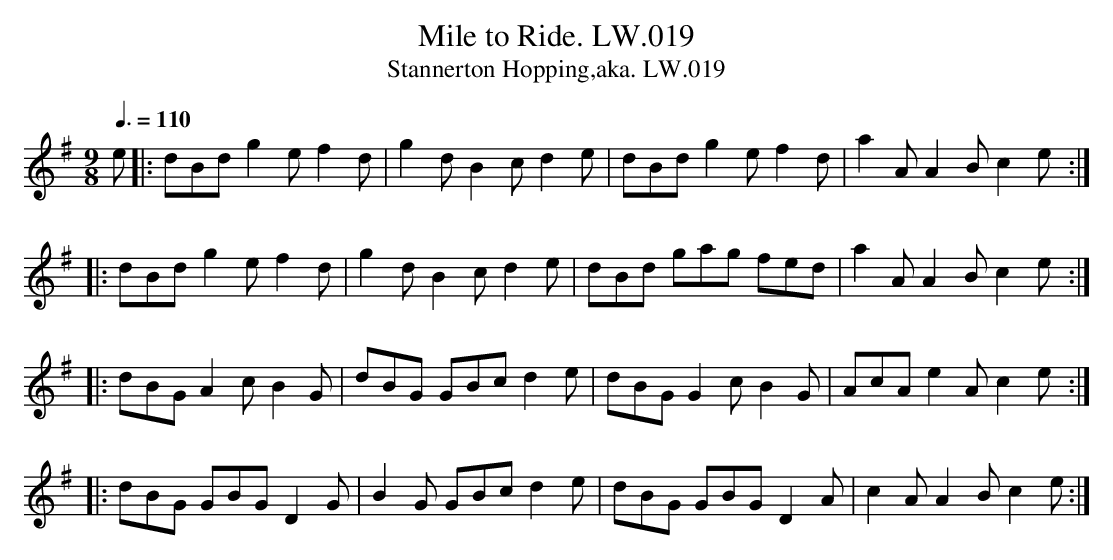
X:1
T:Mile to Ride. LW.019
T:Stannerton Hopping,aka. LW.019
M:9/8
L:1/8
Q:3/8=110
K:G
e |: dBd g2e f2d | g2d B2c d2e | dBd g2e f2d | a2A A2B c2e :|
|: dBd g2e f2d | g2d B2c d2e | dBd gag fed | a2A A2B c2e :|
|: dBG A2c B2G | dBG GBc d2e | dBG G2c B2G | AcA e2A c2e :|
|: dBG GBG D2G | B2G GBc d2e | dBG GBG D2A | c2A A2B c2e :|
